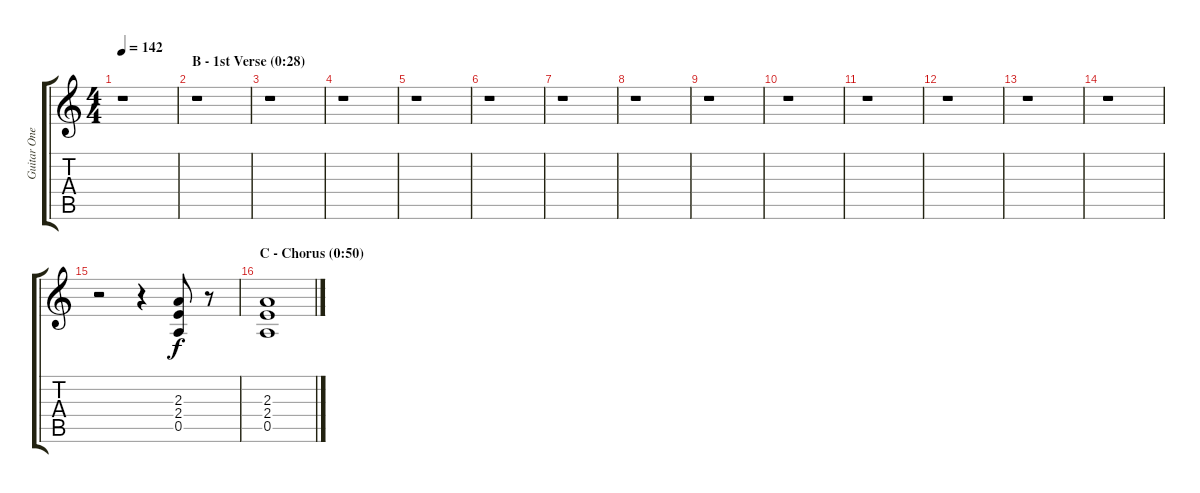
\track ("Guitar One" "Guitar One") {instrument distortionguitar}
\staff {score tabs}
\tuning (E4 B3 G3 D3 A2 E2) {hide}
\ts (4 4)
\tempo 142
\clef g2
\ks c
r.1{dy f} |
\section ("" "B - 1st Verse (0:28)")
r.1 |
r.1 |
r.1 |
r.1 |
r.1 |
r.1 |
r.1 |
r.1 |
r.1 |
r.1 |
r.1 |
r.1 |
r.1 |
r.2 r.4 (2.3 2.4 0.5).8 r.8 |
\section ("" "C - Chorus (0:50)")
(2.3 2.4 0.5).1
